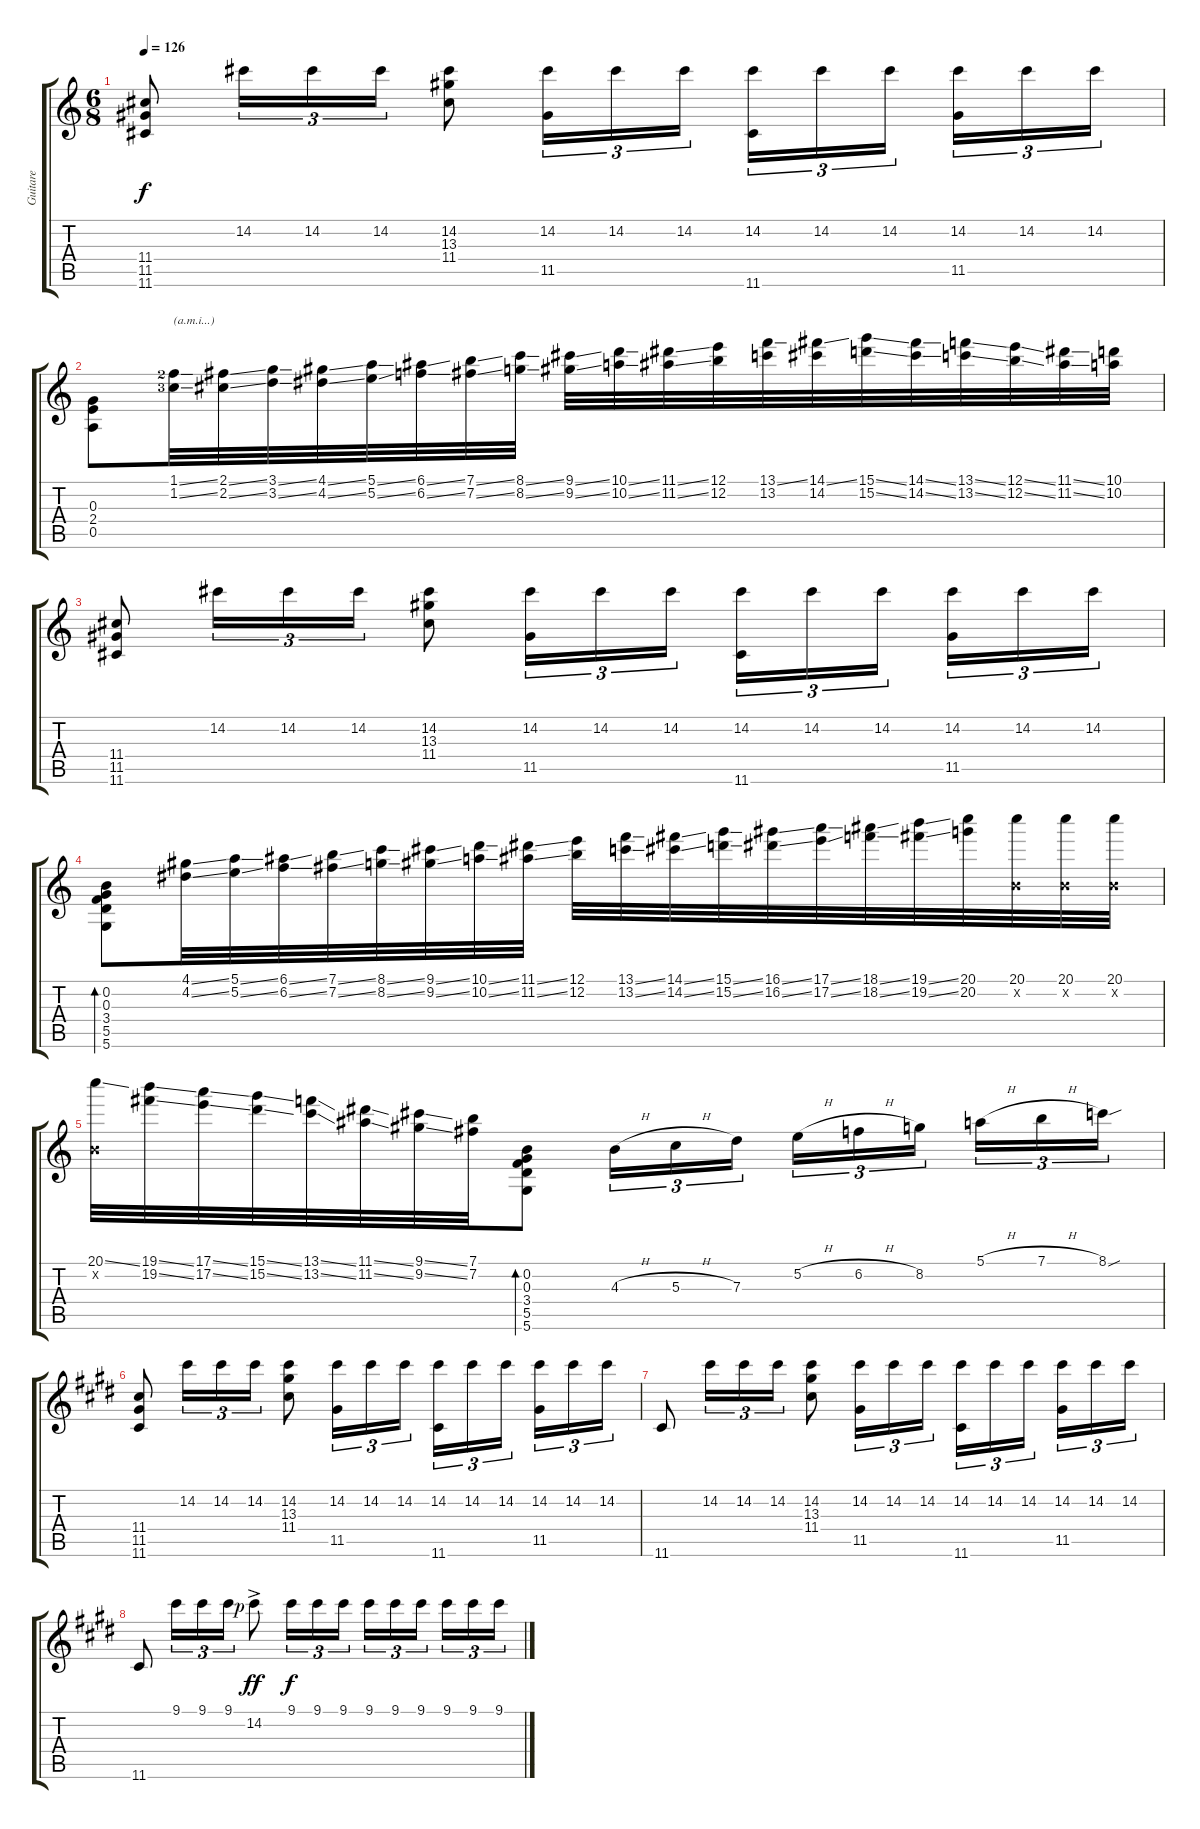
\track ("Guitare" "Guitare") {instrument acousticguitarnylon}
\staff {score tabs}
\tuning (E4 B3 G3 D3 A2 D2) {hide}
\ts (6 8)
\tempo 126
\clef g2
\ks c
(11.4 11.5 11.6).8{dy f} 14.2.16{tu (3 2)} 14.2.16{tu (3 2)} 14.2.16{tu (3 2)} (14.2 13.3 11.4).8 (14.2 11.5).16{tu (3 2)} 14.2.16{tu (3 2)} 14.2.16{tu (3 2) beam splitsecondary} (14.2 11.6).16{tu (3 2)} 14.2.16{tu (3 2)} 14.2.16{tu (3 2) beam splitsecondary} (14.2 11.5).16{tu (3 2)} 14.2.16{tu (3 2)} 14.2.16{tu (3 2)} |
(0.3 2.4 0.5).8 (1.1{ss lf 3} 1.2{ss lf 4}).32{txt "(a.m.i...)"} (2.1{ss} 2.2{ss}).32 (3.1{ss} 3.2{ss}).32 (4.1{ss} 4.2{ss}).32 (5.1{ss} 5.2{ss}).32 (6.1{ss} 6.2{ss}).32 (7.1{ss} 7.2{ss}).32 (8.1{ss} 8.2{ss}).32 (9.1{ss} 9.2{ss}).32 (10.1{ss} 10.2{ss}).32 (11.1{ss} 11.2{ss}).32 (12.1 12.2).32 (13.1{ss} 13.2).32 (14.1{ss} 14.2).32 (15.1{ss} 15.2{ss}).32 (14.1{ss} 14.2{ss}).32 (13.1{ss} 13.2{ss}).32 (12.1{ss} 12.2{ss}).32 (11.1{ss} 11.2{ss}).32 (10.1 10.2).32 |
(11.4 11.5 11.6).8 14.2.16{tu (3 2)} 14.2.16{tu (3 2)} 14.2.16{tu (3 2)} (14.2 13.3 11.4).8 (14.2 11.5).16{tu (3 2)} 14.2.16{tu (3 2)} 14.2.16{tu (3 2) beam splitsecondary} (14.2 11.6).16{tu (3 2)} 14.2.16{tu (3 2)} 14.2.16{tu (3 2) beam splitsecondary} (14.2 11.5).16{tu (3 2)} 14.2.16{tu (3 2)} 14.2.16{tu (3 2)} |
(0.2 0.3 3.4 5.5 5.6).8{bd 60} (4.1{ss} 4.2{ss}).32 (5.1{ss} 5.2{ss}).32 (6.1{ss} 6.2{ss}).32 (7.1{ss} 7.2{ss}).32 (8.1{ss} 8.2{ss}).32 (9.1{ss} 9.2{ss}).32 (10.1{ss} 10.2{ss}).32 (11.1{ss} 11.2{ss}).32 (12.1 12.2).32 (13.1{ss} 13.2{ss}).32 (14.1{ss} 14.2{ss}).32 (15.1{ss} 15.2{ss}).32 (16.1{ss} 16.2{ss}).32 (17.1{ss} 17.2{ss}).32 (18.1{ss} 18.2{ss}).32 (19.1{ss} 19.2{ss}).32 (20.1 20.2).32 (20.1 0.2{x}).32 (20.1 0.2{x}).32 (20.1 0.2{x}).32 |
(20.1{ss} 0.2{x}).32 (19.1{ss} 19.2{ss}).32 (17.1{ss} 17.2{ss}).32 (15.1{ss} 15.2{ss}).32 (13.1{ss} 13.2{ss}).32 (11.1{ss} 11.2{ss}).32 (9.1{ss} 9.2{ss}).32 (7.1 7.2).32 (0.2 0.3 3.4 5.5 5.6).8{bd 60} 4.3{h}.16{tu (3 2)} 5.3{h}.16{tu (3 2)} 7.3.16{tu (3 2) beam splitsecondary} 5.2{h}.16{tu (3 2)} 6.2{h}.16{tu (3 2)} 8.2.16{tu (3 2) beam splitsecondary} 5.1{h}.16{tu (3 2)} 7.1{h}.16{tu (3 2)} 8.1{sou}.16{tu (3 2)} |
\ks e
(11.4 11.5 11.6).8 14.2.16{tu (3 2)} 14.2.16{tu (3 2)} 14.2.16{tu (3 2)} (14.2 13.3 11.4).8 (14.2 11.5).16{tu (3 2)} 14.2.16{tu (3 2)} 14.2.16{tu (3 2) beam splitsecondary} (14.2 11.6).16{tu (3 2)} 14.2.16{tu (3 2)} 14.2.16{tu (3 2) beam splitsecondary} (14.2 11.5).16{tu (3 2)} 14.2.16{tu (3 2)} 14.2.16{tu (3 2)} |
11.6.8 14.2.16{tu (3 2)} 14.2.16{tu (3 2)} 14.2.16{tu (3 2)} (14.2 13.3 11.4).8 (14.2 11.5).16{tu (3 2)} 14.2.16{tu (3 2)} 14.2.16{tu (3 2) beam splitsecondary} (14.2 11.6).16{tu (3 2)} 14.2.16{tu (3 2)} 14.2.16{tu (3 2) beam splitsecondary} (14.2 11.5).16{tu (3 2)} 14.2.16{tu (3 2)} 14.2.16{tu (3 2)} |
11.6.8 9.1.16{tu (3 2)} 9.1.16{tu (3 2)} 9.1.16{tu (3 2)} 14.2{ac rf 1}.8{dy ff} 9.1.16{tu (3 2) dy f} 9.1.16{tu (3 2)} 9.1.16{tu (3 2) beam splitsecondary} 9.1.16{tu (3 2)} 9.1.16{tu (3 2)} 9.1.16{tu (3 2) beam splitsecondary} 9.1.16{tu (3 2)} 9.1.16{tu (3 2)} 9.1.16{tu (3 2)}
